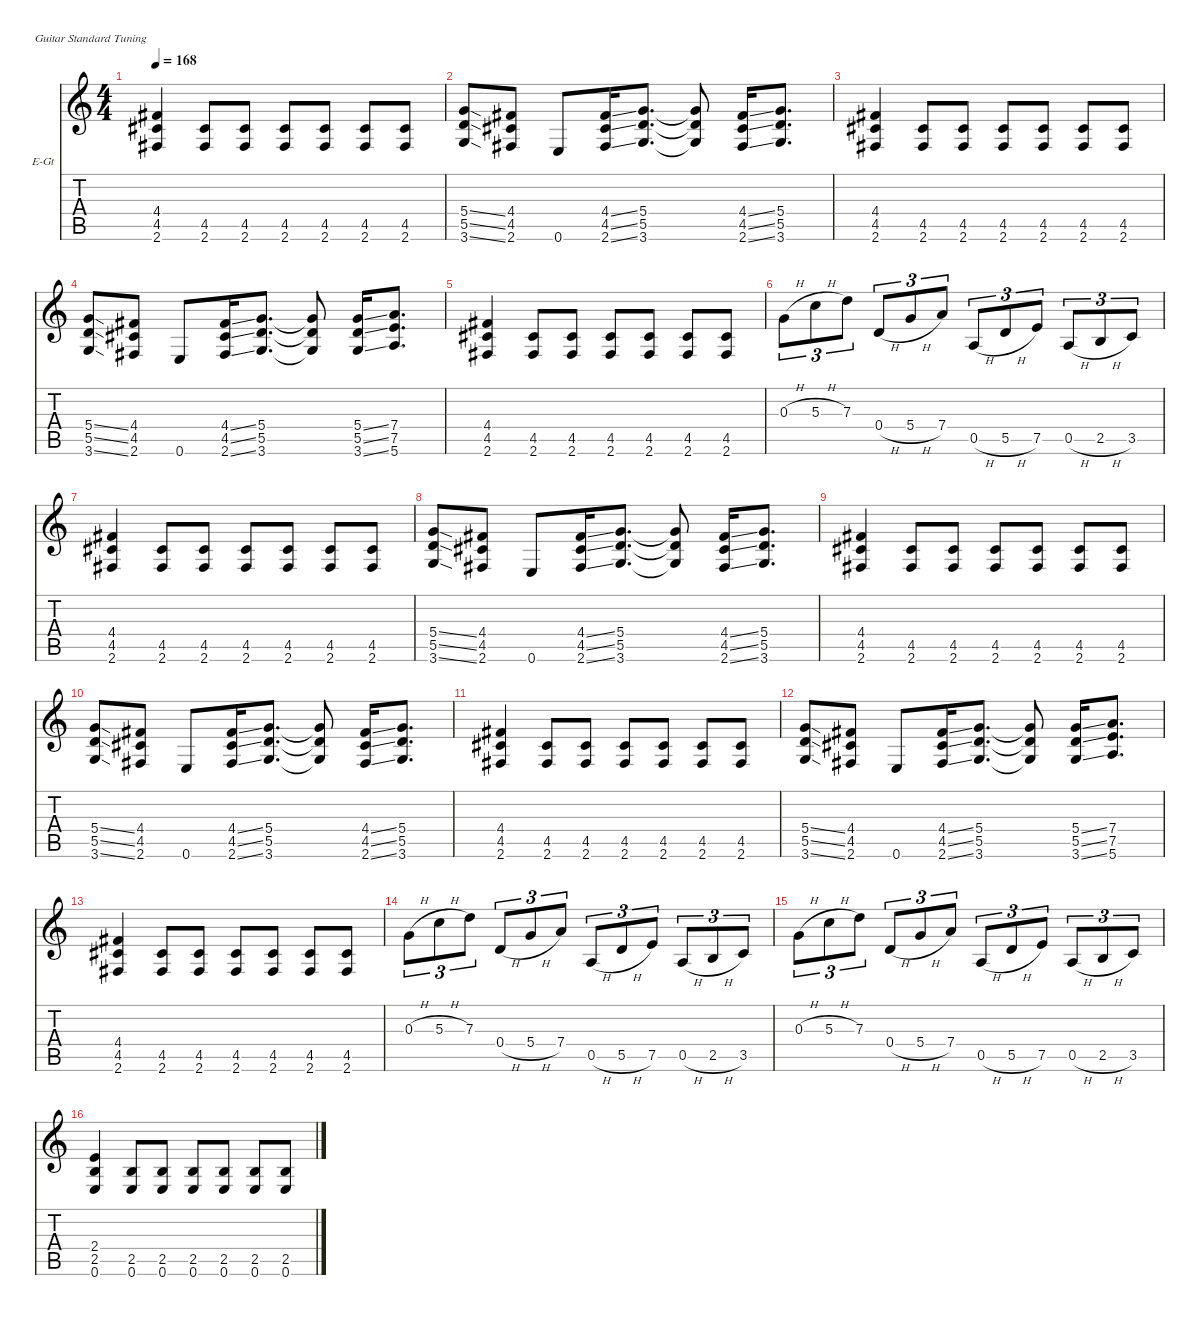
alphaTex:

\hideDynamics
\bracketExtendMode nobrackets
\firstSystemTrackNameOrientation horizontal
\otherSystemsTrackNameOrientation horizontal
\track ("Guitar III" "E-Gt") {instrument distortionguitar}
\staff {score tabs}
\tuning (E4 B3 G3 D3 A2 E2)
\ts (4 4)
\tempo 168
\clef g2
\ks c
(4.4{acc #} 4.5{acc #} 2.6{acc #}).4{dy f beam Up} (4.5{acc #} 2.6{acc #}).8{beam Up} (4.5{acc #} 2.6{acc #}).8{beam Up} (4.5{acc #} 2.6{acc #}).8{beam Up} (4.5{acc #} 2.6{acc #}).8{beam Up} (4.5{acc #} 2.6{acc #}).8{beam Up} (4.5{acc #} 2.6{acc #}).8{beam Up} |
(5.4{ss} 5.5{ss} 3.6{ss}).8{beam Up} (4.4{acc #} 4.5{acc #} 2.6{acc #}).8{beam Up} 0.6.8{beam Up} (4.4{ss acc #} 4.5{ss acc #} 2.6{ss acc #}).16{beam Up} (5.4 5.5 3.6).8{d beam Up} (5.4{t} 5.5{t} 3.6{t}).8{beam Up} (4.4{ss acc #} 4.5{ss acc #} 2.6{ss acc #}).16{beam Up} (5.4 5.5 3.6).8{d beam Up} |
(4.4{acc #} 4.5{acc #} 2.6{acc #}).4{beam Up} (4.5{acc #} 2.6{acc #}).8{beam Up} (4.5{acc #} 2.6{acc #}).8{beam Up} (4.5{acc #} 2.6{acc #}).8{beam Up} (4.5{acc #} 2.6{acc #}).8{beam Up} (4.5{acc #} 2.6{acc #}).8{beam Up} (4.5{acc #} 2.6{acc #}).8{beam Up} |
(5.4{ss} 5.5{ss} 3.6{ss}).8{beam Up} (4.4{acc #} 4.5{acc #} 2.6{acc #}).8{beam Up} 0.6.8{beam Up} (4.4{ss acc #} 4.5{ss acc #} 2.6{ss acc #}).16{beam Up} (5.4 5.5 3.6).8{d beam Up} (5.4{t} 5.5{t} 3.6{t}).8{beam Up} (5.4{ss} 5.5{ss} 3.6{ss}).16{beam Up} (7.4 7.5 5.6).8{d beam Up} |
(4.4{acc #} 4.5{acc #} 2.6{acc #}).4{beam Up} (4.5{acc #} 2.6{acc #}).8{beam Up} (4.5{acc #} 2.6{acc #}).8{beam Up} (4.5{acc #} 2.6{acc #}).8{beam Up} (4.5{acc #} 2.6{acc #}).8{beam Up} (4.5{acc #} 2.6{acc #}).8{beam Up} (4.5{acc #} 2.6{acc #}).8{beam Up} |
0.3{h}.8{tu (3 2) beam Down} 5.3{h}.8{tu (3 2) beam Down} 7.3.8{tu (3 2) beam Down} 0.4{h}.8{tu (3 2) beam Up} 5.4{h}.8{tu (3 2) beam Up} 7.4.8{tu (3 2) beam Up} 0.5{h}.8{tu (3 2) beam Up} 5.5{h}.8{tu (3 2) beam Up} 7.5.8{tu (3 2) beam Up} 0.5{h}.8{tu (3 2) beam Up} 2.5{h}.8{tu (3 2) beam Up} 3.5.8{tu (3 2) beam Up} |
(4.4{acc #} 4.5{acc #} 2.6{acc #}).4{beam Up} (4.5{acc #} 2.6{acc #}).8{beam Up} (4.5{acc #} 2.6{acc #}).8{beam Up} (4.5{acc #} 2.6{acc #}).8{beam Up} (4.5{acc #} 2.6{acc #}).8{beam Up} (4.5{acc #} 2.6{acc #}).8{beam Up} (4.5{acc #} 2.6{acc #}).8{beam Up} |
(5.4{ss} 5.5{ss} 3.6{ss}).8{beam Up} (4.4{acc #} 4.5{acc #} 2.6{acc #}).8{beam Up} 0.6.8{beam Up} (4.4{ss acc #} 4.5{ss acc #} 2.6{ss acc #}).16{beam Up} (5.4 5.5 3.6).8{d beam Up} (5.4{t} 5.5{t} 3.6{t}).8{beam Up} (4.4{ss acc #} 4.5{ss acc #} 2.6{ss acc #}).16{beam Up} (5.4 5.5 3.6).8{d beam Up} |
(4.4{acc #} 4.5{acc #} 2.6{acc #}).4{beam Up} (4.5{acc #} 2.6{acc #}).8{beam Up} (4.5{acc #} 2.6{acc #}).8{beam Up} (4.5{acc #} 2.6{acc #}).8{beam Up} (4.5{acc #} 2.6{acc #}).8{beam Up} (4.5{acc #} 2.6{acc #}).8{beam Up} (4.5{acc #} 2.6{acc #}).8{beam Up} |
(5.4{ss} 5.5{ss} 3.6{ss}).8{beam Up} (4.4{acc #} 4.5{acc #} 2.6{acc #}).8{beam Up} 0.6.8{beam Up} (4.4{ss acc #} 4.5{ss acc #} 2.6{ss acc #}).16{beam Up} (5.4 5.5 3.6).8{d beam Up} (5.4{t} 5.5{t} 3.6{t}).8{beam Up} (4.4{ss acc #} 4.5{ss acc #} 2.6{ss acc #}).16{beam Up} (5.4 5.5 3.6).8{d beam Up} |
(4.4{acc #} 4.5{acc #} 2.6{acc #}).4{beam Up} (4.5{acc #} 2.6{acc #}).8{beam Up} (4.5{acc #} 2.6{acc #}).8{beam Up} (4.5{acc #} 2.6{acc #}).8{beam Up} (4.5{acc #} 2.6{acc #}).8{beam Up} (4.5{acc #} 2.6{acc #}).8{beam Up} (4.5{acc #} 2.6{acc #}).8{beam Up} |
(5.4{ss} 5.5{ss} 3.6{ss}).8{beam Up} (4.4{acc #} 4.5{acc #} 2.6{acc #}).8{beam Up} 0.6.8{beam Up} (4.4{ss acc #} 4.5{ss acc #} 2.6{ss acc #}).16{beam Up} (5.4 5.5 3.6).8{d beam Up} (5.4{t} 5.5{t} 3.6{t}).8{beam Up} (5.4{ss} 5.5{ss} 3.6{ss}).16{beam Up} (7.4 7.5 5.6).8{d beam Up} |
(4.4{acc #} 4.5{acc #} 2.6{acc #}).4{beam Up} (4.5{acc #} 2.6{acc #}).8{beam Up} (4.5{acc #} 2.6{acc #}).8{beam Up} (4.5{acc #} 2.6{acc #}).8{beam Up} (4.5{acc #} 2.6{acc #}).8{beam Up} (4.5{acc #} 2.6{acc #}).8{beam Up} (4.5{acc #} 2.6{acc #}).8{beam Up} |
0.3{h}.8{tu (3 2) beam Down} 5.3{h}.8{tu (3 2) beam Down} 7.3.8{tu (3 2) beam Down} 0.4{h}.8{tu (3 2) beam Up} 5.4{h}.8{tu (3 2) beam Up} 7.4.8{tu (3 2) beam Up} 0.5{h}.8{tu (3 2) beam Up} 5.5{h}.8{tu (3 2) beam Up} 7.5.8{tu (3 2) beam Up} 0.5{h}.8{tu (3 2) beam Up} 2.5{h}.8{tu (3 2) beam Up} 3.5.8{tu (3 2) beam Up} |
0.3{h}.8{tu (3 2) beam Down} 5.3{h}.8{tu (3 2) beam Down} 7.3.8{tu (3 2) beam Down} 0.4{h}.8{tu (3 2) beam Up} 5.4{h}.8{tu (3 2) beam Up} 7.4.8{tu (3 2) beam Up} 0.5{h}.8{tu (3 2) beam Up} 5.5{h}.8{tu (3 2) beam Up} 7.5.8{tu (3 2) beam Up} 0.5{h}.8{tu (3 2) beam Up} 2.5{h}.8{tu (3 2) beam Up} 3.5.8{tu (3 2) beam Up} |
(2.4 2.5 0.6).4{beam Up} (2.5 0.6).8{beam Up} (2.5 0.6).8{beam Up} (2.5 0.6).8{beam Up} (2.5 0.6).8{beam Up} (2.5 0.6).8{beam Up} (2.5 0.6).8{beam Up}
